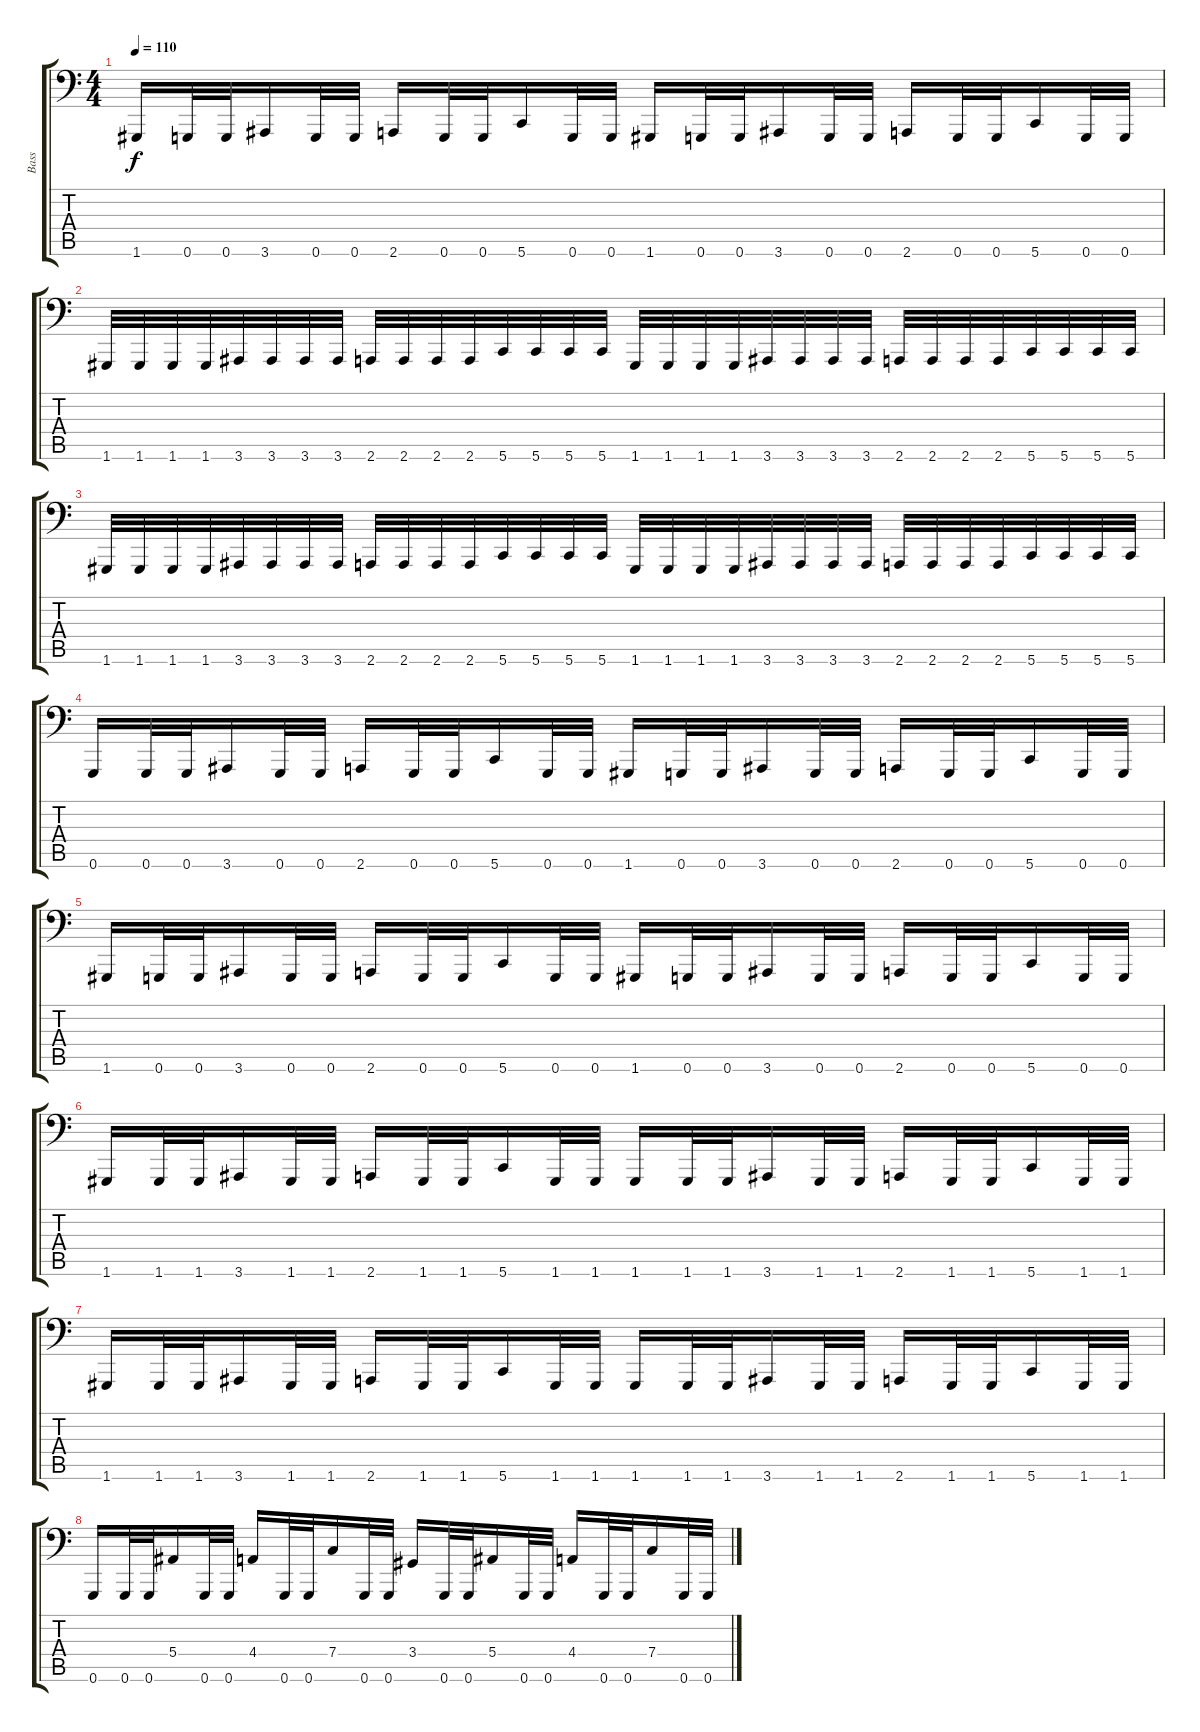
\track ("Bass" "Bass") {instrument electricbasspick}
\staff {score tabs}
\tuning (Ab2 Eb2 Bb1 F1 C1 G0) {hide}
\ts (4 4)
\tempo 110
\clef f4
\ks c
1.6.16{dy f} 0.6.32 0.6.32 3.6.16 0.6.32 0.6.32 2.6.16 0.6.32 0.6.32 5.6.16 0.6.32 0.6.32 1.6.16 0.6.32 0.6.32 3.6.16 0.6.32 0.6.32 2.6.16 0.6.32 0.6.32 5.6.16 0.6.32 0.6.32 |
1.6.32 1.6.32 1.6.32 1.6.32 3.6.32 3.6.32 3.6.32 3.6.32 2.6.32 2.6.32 2.6.32 2.6.32 5.6.32 5.6.32 5.6.32 5.6.32 1.6.32 1.6.32 1.6.32 1.6.32 3.6.32 3.6.32 3.6.32 3.6.32 2.6.32 2.6.32 2.6.32 2.6.32 5.6.32 5.6.32 5.6.32 5.6.32 |
1.6.32 1.6.32 1.6.32 1.6.32 3.6.32 3.6.32 3.6.32 3.6.32 2.6.32 2.6.32 2.6.32 2.6.32 5.6.32 5.6.32 5.6.32 5.6.32 1.6.32 1.6.32 1.6.32 1.6.32 3.6.32 3.6.32 3.6.32 3.6.32 2.6.32 2.6.32 2.6.32 2.6.32 5.6.32 5.6.32 5.6.32 5.6.32 |
0.6.16 0.6.32 0.6.32 3.6.16 0.6.32 0.6.32 2.6.16 0.6.32 0.6.32 5.6.16 0.6.32 0.6.32 1.6.16 0.6.32 0.6.32 3.6.16 0.6.32 0.6.32 2.6.16 0.6.32 0.6.32 5.6.16 0.6.32 0.6.32 |
1.6.16 0.6.32 0.6.32 3.6.16 0.6.32 0.6.32 2.6.16 0.6.32 0.6.32 5.6.16 0.6.32 0.6.32 1.6.16 0.6.32 0.6.32 3.6.16 0.6.32 0.6.32 2.6.16 0.6.32 0.6.32 5.6.16 0.6.32 0.6.32 |
1.6.16 1.6.32 1.6.32 3.6.16 1.6.32 1.6.32 2.6.16 1.6.32 1.6.32 5.6.16 1.6.32 1.6.32 1.6.16 1.6.32 1.6.32 3.6.16 1.6.32 1.6.32 2.6.16 1.6.32 1.6.32 5.6.16 1.6.32 1.6.32 |
1.6.16 1.6.32 1.6.32 3.6.16 1.6.32 1.6.32 2.6.16 1.6.32 1.6.32 5.6.16 1.6.32 1.6.32 1.6.16 1.6.32 1.6.32 3.6.16 1.6.32 1.6.32 2.6.16 1.6.32 1.6.32 5.6.16 1.6.32 1.6.32 |
0.6.16 0.6.32 0.6.32 5.4.16 0.6.32 0.6.32 4.4.16 0.6.32 0.6.32 7.4.16 0.6.32 0.6.32 3.4.16 0.6.32 0.6.32 5.4.16 0.6.32 0.6.32 4.4.16 0.6.32 0.6.32 7.4.16 0.6.32 0.6.32
